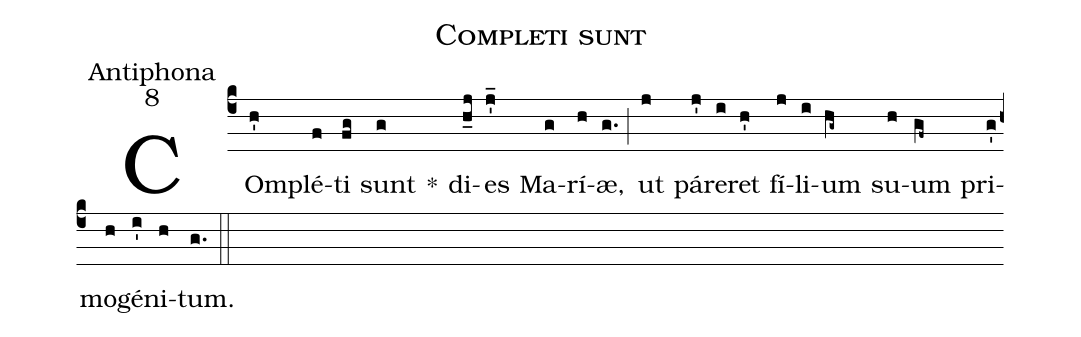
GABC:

name:Completi sunt;
office-part:Antiphona;
mode:8;
%%
(c4) COm(h')plé(f)ti(fg) sunt(g) *() di(h_j)es(j'_) Ma(g)rí(h)æ,(g.) (;) ut(j) pá(j')re(i)ret(h') fí(j)li(i)um(hg~) su(h)um(gf~) pri(g')mo(h)gé(i')ni(h)tum.(g.) (::)

%<eu> E(j) u(j) o(i) u(j) a(h) e.</eu>(g.) (::)
